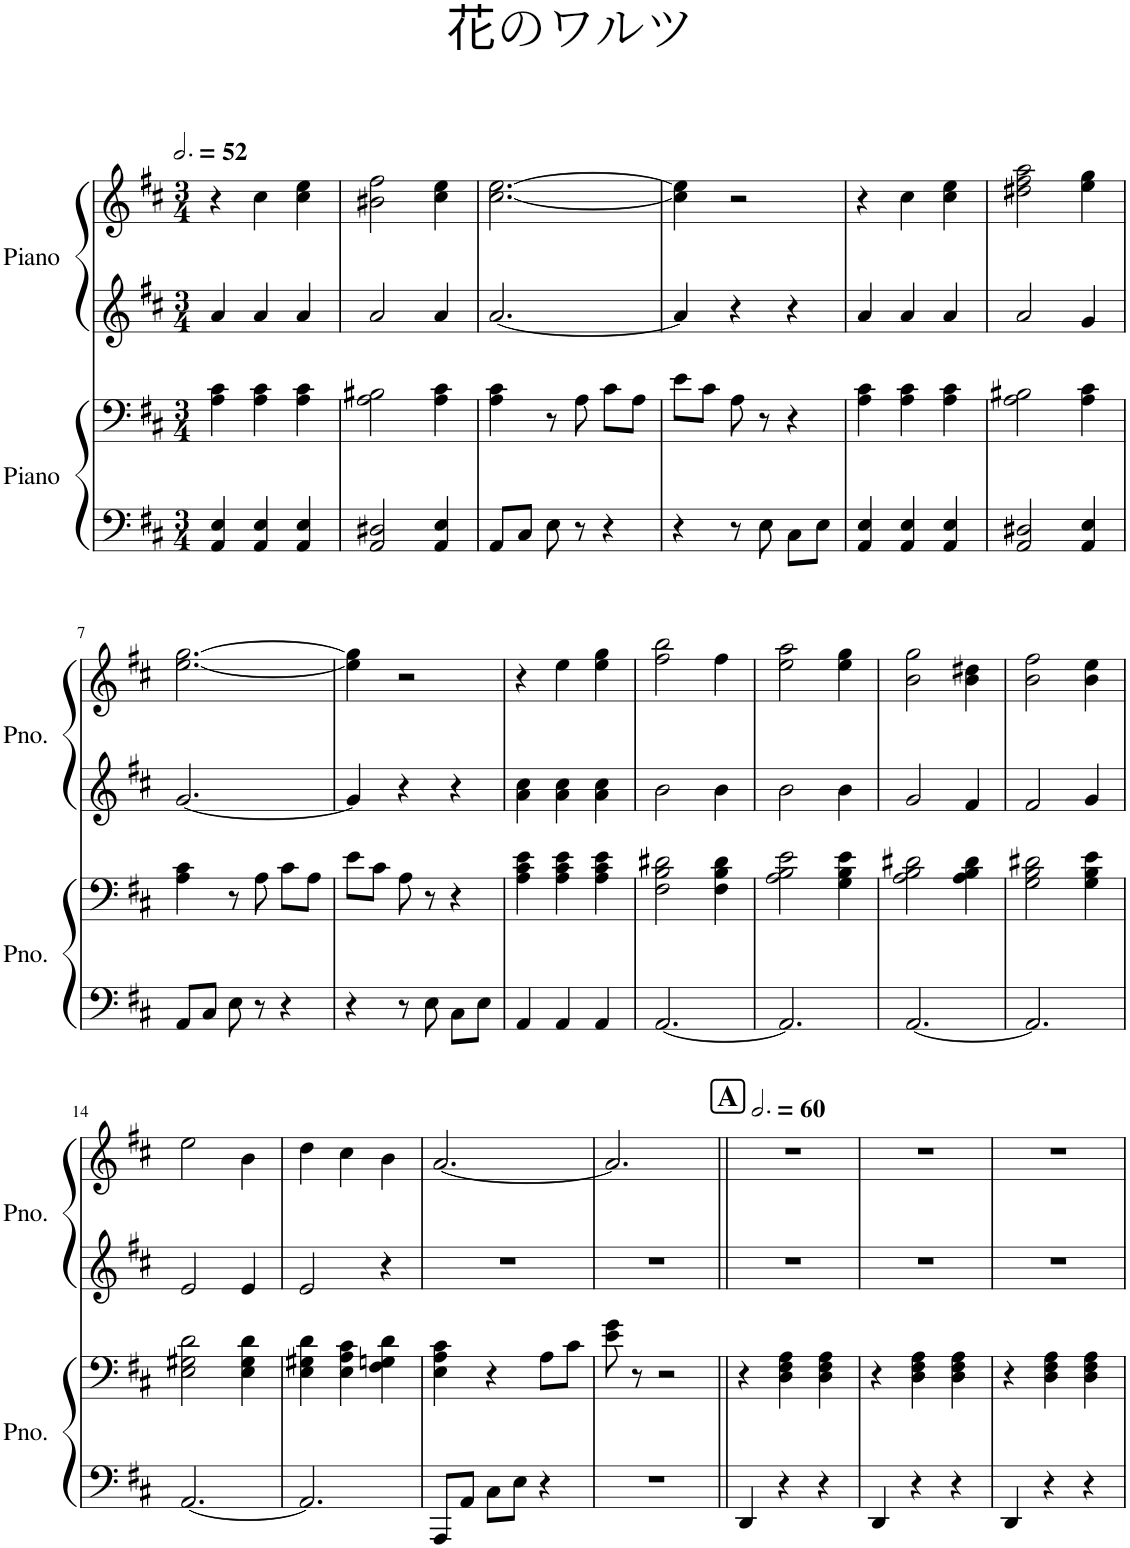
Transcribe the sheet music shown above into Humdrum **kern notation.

**kern	**kern	**kern	**kern
*part2	*part2	*part1	*part1
*staff4	*staff3	*staff2	*staff1
*I"Piano	*	*I"Piano	*
*I'Pno.	*	*I'Pno.	*
*clefF4	*clefF4	*clefG2	*clefG2
*k[f#c#]	*k[f#c#]	*k[f#c#]	*k[f#c#]
*M3/4	*M3/4	*M3/4	*M3/4
*MM156	*MM156	*MM156	*MM156
=1	=1	=1	=1
4AA/ 4E/	4A\ 4c#\	4a/	4r
4AA/ 4E/	4A\ 4c#\	4a/	4cc#\
4AA/ 4E/	4A\ 4c#\	4a/	4cc#\ 4ee\
=2	=2	=2	=2
2AA/ 2D#X/	2A\ 2B#X\	2a/	2b#X\ 2ff#\
4AA/ 4E/	4A\ 4c#\	4a/	4cc#\ 4ee\
=3	=3	=3	=3
8AA/L	4A\ 4c#\	[2.a/	[2.cc#\ [2.ee\
8C#/J	.	.	.
8E\	8r	.	.
8r	8A\	.	.
4r	8c#\L	.	.
.	8A\J	.	.
=4	=4	=4	=4
4r	8e\L	4a/]	4cc#\] 4ee\]
.	8c#\J	.	.
8r	8A\	4r	2r
8E\	8r	.	.
8C#\L	4r	4r	.
8E\J	.	.	.
=5	=5	=5	=5
4AA/ 4E/	4A\ 4c#\	4a/	4r
4AA/ 4E/	4A\ 4c#\	4a/	4cc#\
4AA/ 4E/	4A\ 4c#\	4a/	4cc#\ 4ee\
=6	=6	=6	=6
2AA/ 2D#X/	2A\ 2B#X\	2a/	2dd#X\ 2ff#\ 2aa\
4AA/ 4E/	4A\ 4c#\	4g/	4ee\ 4gg\
!!LO:LB:g=z
=7	=7	=7	=7
8AA/L	4A\ 4c#\	[2.g/	[2.ee\ [2.gg\
8C#/J	.	.	.
8E\	8r	.	.
8r	8A\	.	.
4r	8c#\L	.	.
.	8A\J	.	.
=8	=8	=8	=8
4r	8e\L	4g/]	4ee\] 4gg\]
.	8c#\J	.	.
8r	8A\	4r	2r
8E\	8r	.	.
8C#\L	4r	4r	.
8E\J	.	.	.
=9	=9	=9	=9
4AA/	4A\ 4c#\ 4e\	4a\ 4cc#\	4r
4AA/	4A\ 4c#\ 4e\	4a\ 4cc#\	4ee\
4AA/	4A\ 4c#\ 4e\	4a\ 4cc#\	4ee\ 4gg\
=10	=10	=10	=10
[2.AA/	2F#\ 2B\ 2d#X\	2b\	2ff#\ 2bb\
.	4F#\ 4B\ 4d#\	4b\	4ff#\
=11	=11	=11	=11
2.AA/]	2A\ 2B\ 2e\	2b\	2ee\ 2aa\
.	4G\ 4B\ 4e\	4b\	4ee\ 4gg\
=12	=12	=12	=12
[2.AA/	2A\ 2B\ 2d#X\	2g/	2b\ 2gg\
.	4A\ 4B\ 4d#\	4f#/	4b\ 4dd#X\
=13	=13	=13	=13
2.AA/]	2G\ 2B\ 2d#X\	2f#/	2b\ 2ff#\
.	4G\ 4B\ 4e\	4g/	4b\ 4ee\
!!LO:LB:g=z
=14	=14	=14	=14
[2.AA/	2E\ 2G#X\ 2d\	2e/	2ee\
.	4E\ 4G#\ 4d\	4e/	4b\
=15	=15	=15	=15
2.AA/]	4E\ 4G#X\ 4d\	2e/	4dd\
.	4E\ 4A\ 4c#\	.	4cc#\
.	4F#\ 4Gn\ 4d\	4r	4b\
=16	=16	=16	=16
8AAA/L	4E\ 4A\ 4c#\	2.r	[2.a/
8AA/J	.	.	.
8C#\L	4r	.	.
8E\J	.	.	.
4r	8A\L	.	.
.	8c#\J	.	.
=17	=17	=17	=17
2.r	8e\ 8g\	2.r	2.a/]
.	8r	.	.
.	2r	.	.
=18||	=18||	=18||	=18||
!!LO:REH:place=s1:a:B:cj:fs=14:t=A
*	*	*	*MM180
4DD/	4r	2.r	2.r
4r	4D\ 4F#\ 4A\	.	.
4r	4D\ 4F#\ 4A\	.	.
=19	=19	=19	=19
4DD/	4r	2.r	2.r
4r	4D\ 4F#\ 4A\	.	.
4r	4D\ 4F#\ 4A\	.	.
=20	=20	=20	=20
4DD/	4r	2.r	2.r
4r	4D\ 4F#\ 4A\	.	.
4r	4D\ 4F#\ 4A\	.	.
=	=	=	=
*-	*-	*-	*-
